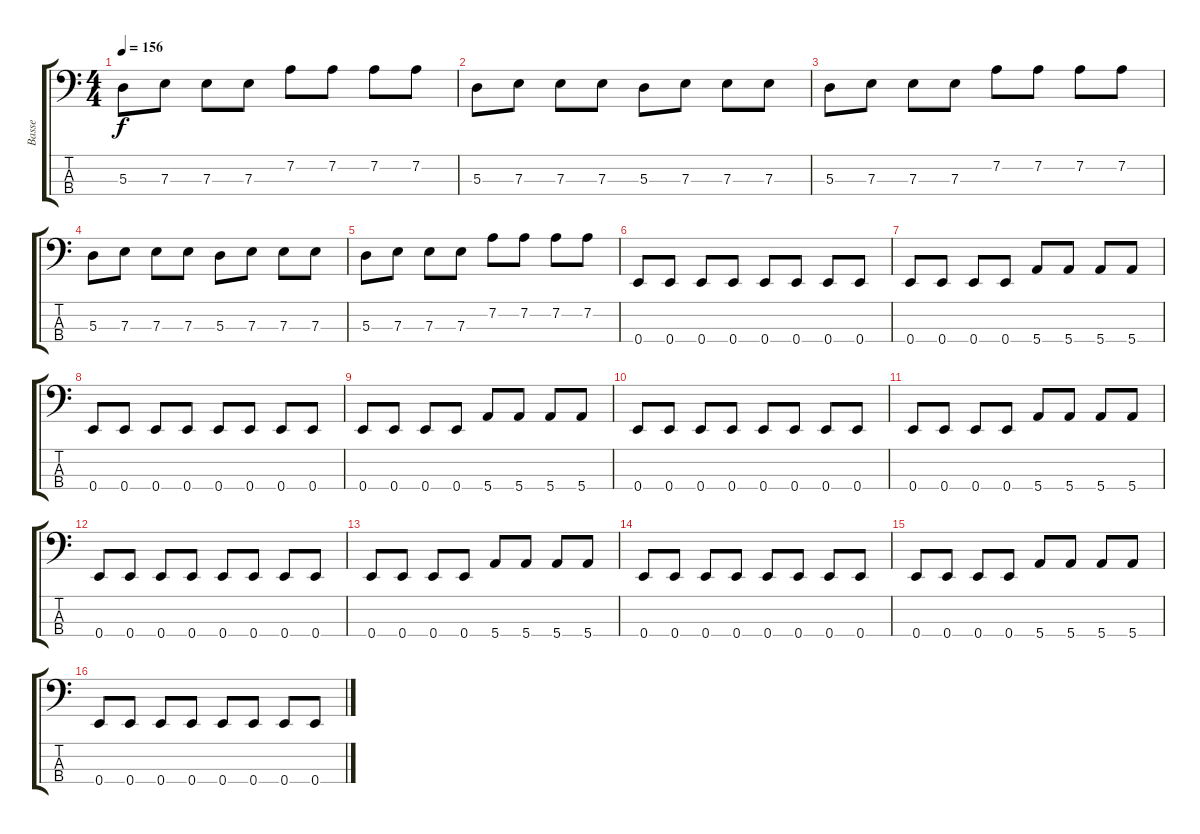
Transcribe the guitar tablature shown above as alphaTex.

\track ("Basse" "Basse") {instrument slapbass2}
\staff {score tabs}
\tuning (G2 D2 A1 E1) {hide}
\ts (4 4)
\tempo 156
\clef f4
\ks c
5.3.8{dy f} 7.3.8 7.3.8 7.3.8 7.2.8 7.2.8 7.2.8 7.2.8 |
5.3.8 7.3.8 7.3.8 7.3.8 5.3.8 7.3.8 7.3.8 7.3.8 |
5.3.8 7.3.8 7.3.8 7.3.8 7.2.8 7.2.8 7.2.8 7.2.8 |
5.3.8 7.3.8 7.3.8 7.3.8 5.3.8 7.3.8 7.3.8 7.3.8 |
5.3.8 7.3.8 7.3.8 7.3.8 7.2.8 7.2.8 7.2.8 7.2.8 |
0.4.8 0.4.8 0.4.8 0.4.8 0.4.8 0.4.8 0.4.8 0.4.8 |
0.4.8 0.4.8 0.4.8 0.4.8 5.4.8 5.4.8 5.4.8 5.4.8 |
0.4.8 0.4.8 0.4.8 0.4.8 0.4.8 0.4.8 0.4.8 0.4.8 |
0.4.8 0.4.8 0.4.8 0.4.8 5.4.8 5.4.8 5.4.8 5.4.8 |
0.4.8 0.4.8 0.4.8 0.4.8 0.4.8 0.4.8 0.4.8 0.4.8 |
0.4.8 0.4.8 0.4.8 0.4.8 5.4.8 5.4.8 5.4.8 5.4.8 |
0.4.8 0.4.8 0.4.8 0.4.8 0.4.8 0.4.8 0.4.8 0.4.8 |
0.4.8 0.4.8 0.4.8 0.4.8 5.4.8 5.4.8 5.4.8 5.4.8 |
0.4.8 0.4.8 0.4.8 0.4.8 0.4.8 0.4.8 0.4.8 0.4.8 |
0.4.8 0.4.8 0.4.8 0.4.8 5.4.8 5.4.8 5.4.8 5.4.8 |
0.4.8 0.4.8 0.4.8 0.4.8 0.4.8 0.4.8 0.4.8 0.4.8
